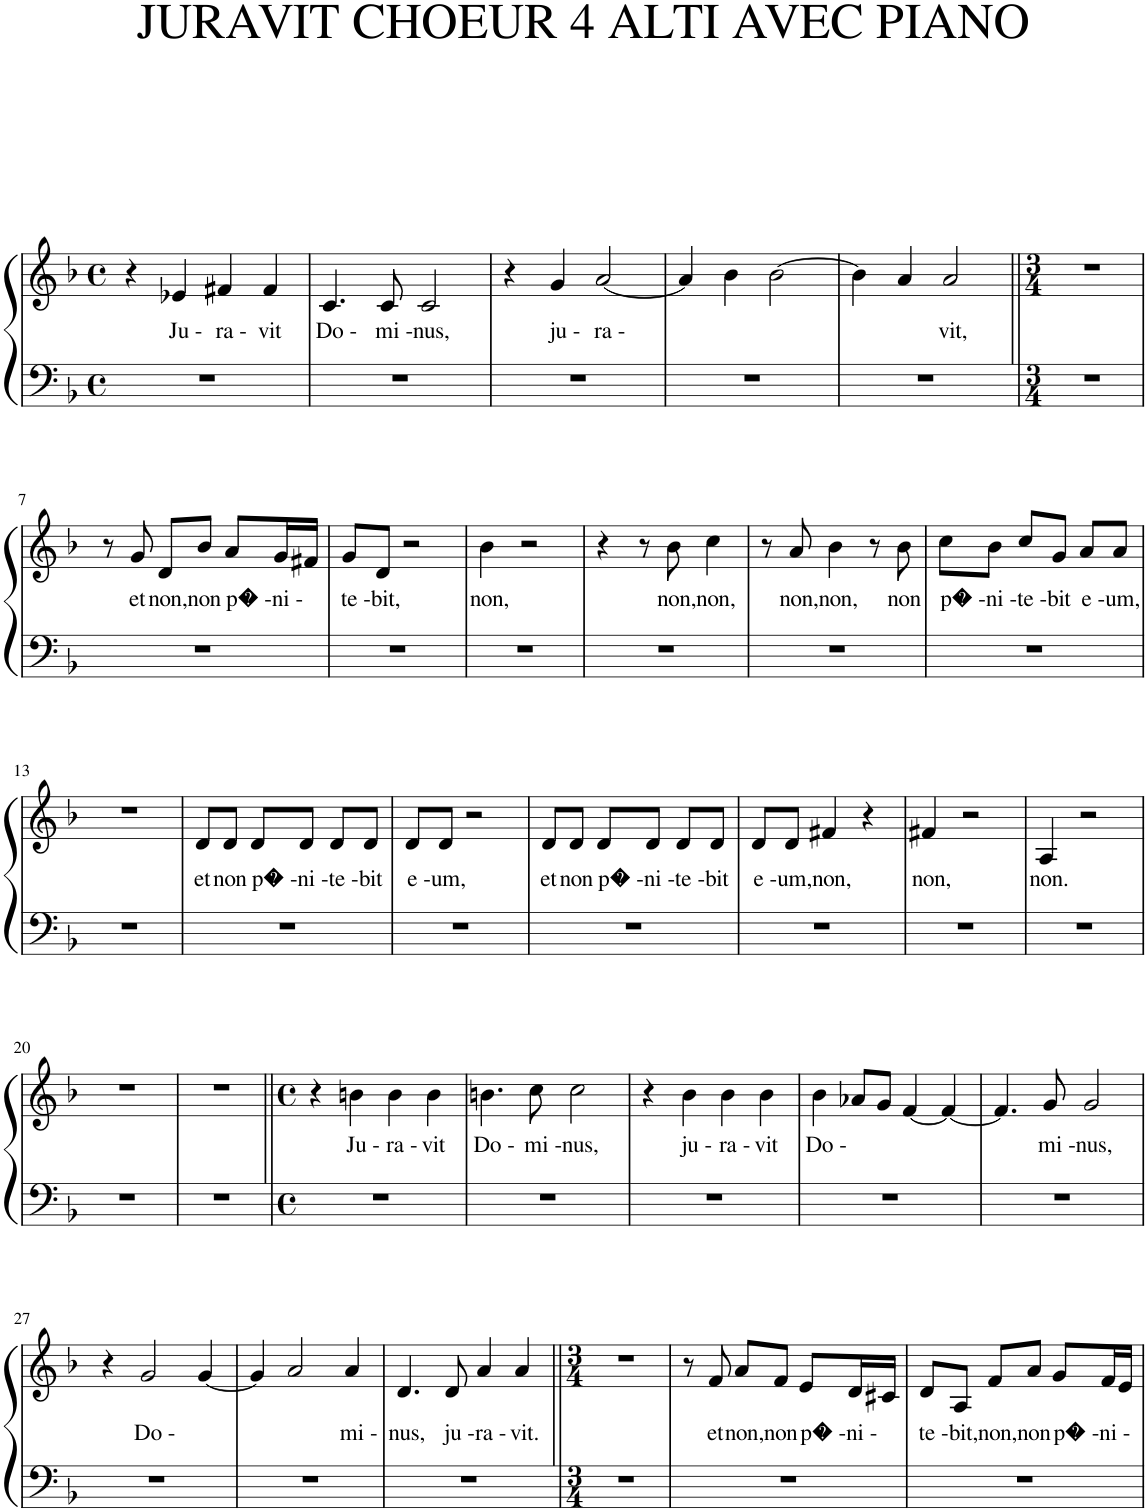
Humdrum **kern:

**kern	**kern	**text
*part1	*part1	*part1
*staff2	*staff1	*staff1
*I"Piano	*	*
*I'Pno.	*	*
*clefF4	*clefG2	*
*k[b-]	*k[b-]	*
*M4/4	*M4/4	*
*met(c)	*met(c)	*
=1	=1	=1
1r	4r	.
!	!	!LO:LY:b
.	4e-X/	Ju -
!	!	!LO:LY:b
.	4f#X/	ra -
!	!	!LO:LY:b
.	4f#/	vit
=2	=2	=2
!	!	!LO:LY:b
1r	4.c/	Do -
!	!	!LO:LY:b
.	8c/	mi -
!	!	!LO:LY:b
.	2c/	nus,
=3	=3	=3
1r	4r	.
!	!	!LO:LY:b
.	4g/	ju -
!	!	!LO:LY:b
.	[2a/	ra -
=4	=4	=4
1r	4a/]	.
.	4b-\	.
.	[2b-\	.
=5	=5	=5
1r	4b-\]	.
.	4a/	.
!	!	!LO:LY:b
.	2a/	vit,
=6||	=6||	=6||
*M3/4	*M3/4	*
2.r	2.r	.
!!LO:LB:g=z
=7	=7	=7
2.r	8r	.
!	!	!LO:LY:b
.	8g/	et
!	!	!LO:LY:b
.	8d/L	non,
!	!	!LO:LY:b
.	8b-/J	non
!	!	!LO:LY:b
.	8a/L	p� -
!	!	!LO:LY:b
.	16g/L	ni -
.	16f#X/JJ	.
=8	=8	=8
!	!	!LO:LY:b
2.r	8g/L	te -
!	!	!LO:LY:b
.	8d/J	bit,
.	2r	.
=9	=9	=9
!	!	!LO:LY:b
2.r	4b-\	non,
.	2r	.
=10	=10	=10
2.r	4r	.
.	8r	.
!	!	!LO:LY:b
.	8b-\	non,
!	!	!LO:LY:b
.	4cc\	non,
=11	=11	=11
2.r	8r	.
!	!	!LO:LY:b
.	8a/	non,
!	!	!LO:LY:b
.	4b-\	non,
.	8r	.
!	!	!LO:LY:b
.	8b-\	non
=12	=12	=12
!	!	!LO:LY:b
2.r	8cc\L	p� -
!	!	!LO:LY:b
.	8b-\J	ni -
!	!	!LO:LY:b
.	8cc/L	te -
!	!	!LO:LY:b
.	8g/J	bit
!	!	!LO:LY:b
.	8a/L	e -
!	!	!LO:LY:b
.	8a/J	um,
!!LO:LB:g=z
=13	=13	=13
2.r	2.r	.
=14	=14	=14
!	!	!LO:LY:b
2.r	8d/L	et
!	!	!LO:LY:b
.	8d/J	non
!	!	!LO:LY:b
.	8d/L	p� -
!	!	!LO:LY:b
.	8d/J	ni -
!	!	!LO:LY:b
.	8d/L	te -
!	!	!LO:LY:b
.	8d/J	bit
=15	=15	=15
!	!	!LO:LY:b
2.r	8d/L	e -
!	!	!LO:LY:b
.	8d/J	um,
.	2r	.
=16	=16	=16
!	!	!LO:LY:b
2.r	8d/L	et
!	!	!LO:LY:b
.	8d/J	non
!	!	!LO:LY:b
.	8d/L	p� -
!	!	!LO:LY:b
.	8d/J	ni -
!	!	!LO:LY:b
.	8d/L	te -
!	!	!LO:LY:b
.	8d/J	bit
=17	=17	=17
!	!	!LO:LY:b
2.r	8d/L	e -
!	!	!LO:LY:b
.	8d/J	um,
!	!	!LO:LY:b
.	4f#X/	non,
.	4r	.
=18	=18	=18
!	!	!LO:LY:b
2.r	4f#X/	non,
.	2r	.
=19	=19	=19
!	!	!LO:LY:b
2.r	4A/	non.
.	2r	.
!!LO:LB:g=z
=20	=20	=20
2.r	2.r	.
=21	=21	=21
2.r	2.r	.
=22||	=22||	=22||
*M4/4	*M4/4	*
*met(c)	*met(c)	*
1r	4r	.
!	!	!LO:LY:b
.	4bn\	Ju -
!	!	!LO:LY:b
.	4b\	ra -
!	!	!LO:LY:b
.	4b\	vit
=23	=23	=23
!	!	!LO:LY:b
1r	4.bn\	Do -
!	!	!LO:LY:b
.	8cc\	mi -
!	!	!LO:LY:b
.	2cc\	nus,
=24	=24	=24
1r	4r	.
!	!	!LO:LY:b
.	4b-\	ju -
!	!	!LO:LY:b
.	4b-\	ra -
!	!	!LO:LY:b
.	4b-\	vit
=25	=25	=25
!	!	!LO:LY:b
1r	4b-\	Do -
.	8a-X/L	.
.	8g/J	.
.	[4f/	.
.	4f/_	.
=26	=26	=26
1r	4.f/]	.
!	!	!LO:LY:b
.	8g/	mi -
!	!	!LO:LY:b
.	2g/	nus,
!!LO:LB:g=z
=27	=27	=27
1r	4r	.
!	!	!LO:LY:b
.	2g/	Do -
.	[4g/	.
=28	=28	=28
1r	4g/]	.
.	2a/	.
!	!	!LO:LY:b
.	4a/	mi -
=29	=29	=29
!	!	!LO:LY:b
1r	4.d/	nus,
!	!	!LO:LY:b
.	8d/	ju -
!	!	!LO:LY:b
.	4a/	ra -
!	!	!LO:LY:b
.	4a/	vit.
=30||	=30||	=30||
*M3/4	*M3/4	*
2.r	2.r	.
=31	=31	=31
2.r	8r	.
!	!	!LO:LY:b
.	8f/	et
!	!	!LO:LY:b
.	8a/L	non,
!	!	!LO:LY:b
.	8f/J	non
!	!	!LO:LY:b
.	8e/L	p� -
!	!	!LO:LY:b
.	16d/L	ni -
.	16c#X/JJ	.
=32	=32	=32
!	!	!LO:LY:b
2.r	8d/L	te -
!	!	!LO:LY:b
.	8A/J	bit,
!	!	!LO:LY:b
.	8f/L	non,
!	!	!LO:LY:b
.	8a/J	non
!	!	!LO:LY:b
.	8g/L	p� -
!	!	!LO:LY:b
.	16f/L	ni -
.	16e/JJ	.
=	=	=
*-	*-	*-
